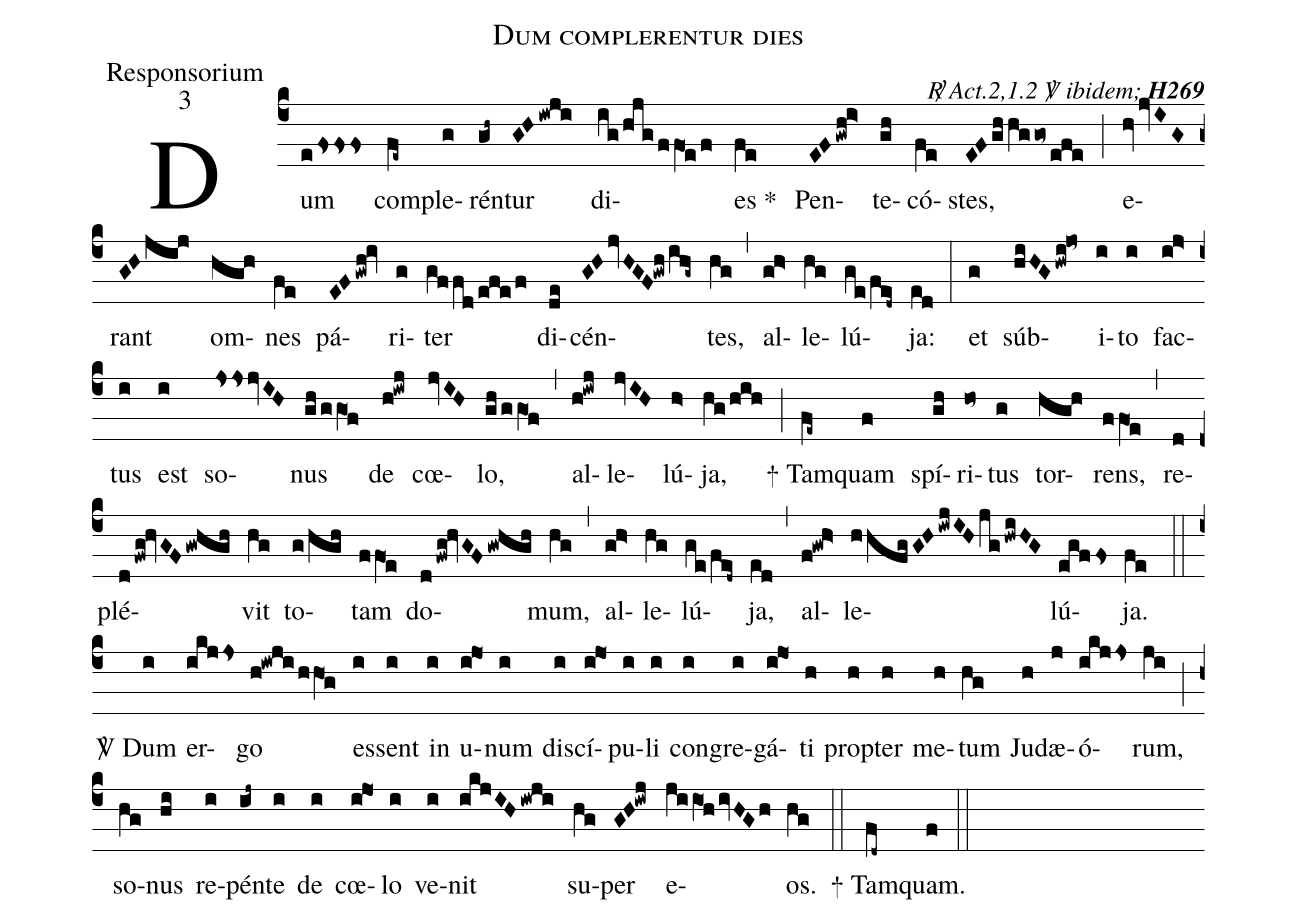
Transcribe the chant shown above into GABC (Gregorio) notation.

name:Dum complerentur dies;
office-part:Responsorium;
mode:3;
commentary:{\itshape\mdseries \Rbar\  Act.2,1.2  \Vbar\  ibidem;\/} {\bfseries H269};
%%
(c4) Dum(efsss) com(fe~)ple(g)rén(gh~)tur(GHiwji) di(ig/hjg/ffO1e/f)es <sp>*</sp>(fe)
Pen(EFgwh!i>)te(gh)có(fe)stes,(EFghhggo~efe) (;)
e(hvjvIG)rant(G1H1ji@j>)
om(hg@h>)nes(fe)  pá(EFgwh!iv)ri(g)ter(gffd/efe/f) di(de)cén(GHjvHGF!gwhihg~)tes,(hg) (,)
al(gh>)le(hg)lú(ge/fed~)ja:(ed) (:)
et(g) súb(hiHGhwi!jo~)i(i)to(i) fac(i!j>)tus(i) est(i) so(jssjvIH)nus(gh/ggO1f) de(h!iwj) cœ(jvIH)lo,(gh/ggO1f) (,)
al(h!iwj)le(jvIH)lú(h>)ja,(hg/hih) (;)
<sp>+</sp> Tam(fe~)quam(f) spí(gh)ri(ho~)tus(g) tor(hg@h>)rens,(ffO1e) (,)
re(d)plé(d/fwg!hvGFgwhgh)vit(hg) to(g/hgh)tam(ffO1e) do(d/fwg!hvGFgwhgh)mum,(hg) (,)
al(g!h>)le(hg)lú(ge/fed~)ja,(ed) (,)
al(f!gwh>)le(hhfgGHiwjIHjghwiHG)lú(egffs)ja.(fe) (::)
<sp>V/</sp> Dum(i) er(ikjjs)go(h!iwji/hhO1g) es(i)sent(i) in(i) u(i!jo1)num(i) di(i)scí(i!jo1)pu(i)li(i) con(i)gre(i)gá(i!jo1)ti(h) pro(h)pter(h) me(h)tum(hg) Ju(h)dæ(j)ó(ikjjs)rum,(ji) (;)
so(hg)nus(hi) re(i)pén(ij~)te(i) de(i) cœ(i!jo1)lo(i) ve(i)nit(ikjIHiwji) su(hg)per(GH!iwj) e(jiiO1hivHGh)os.(hg) (::)
<sp>+</sp> Tam(fd~)quam.(f) (::)
